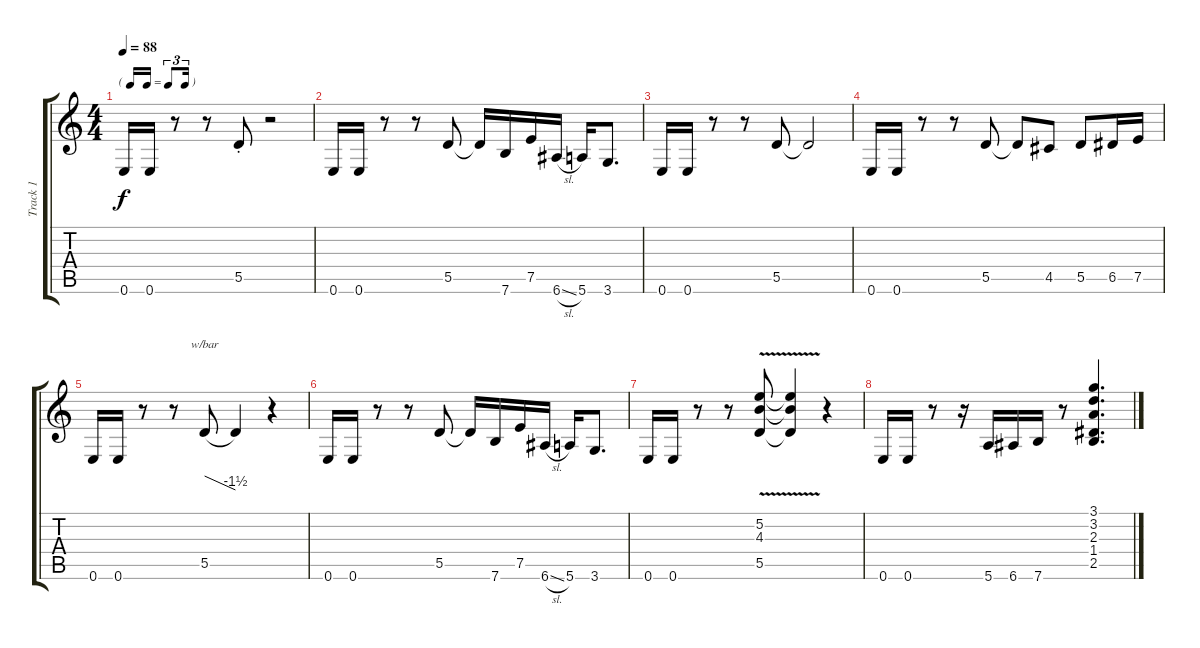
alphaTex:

\track ("Track 1" "Track 1") {instrument electricguitarjazz}
\staff {score tabs}
\tuning (E4 B3 G3 D3 A2 E2) {hide}
\ts (4 4)
\tf triplet16th
\tempo 88
\clef g2
\ks c
0.6.16{dy f} 0.6.16 r.8 r.8 5.5{st}.8 r.2 |
0.6.16 0.6.16 r.8 r.8 5.5.8 5.5{t}.16 7.6.16 7.5.16 6.6{sl}.16 5.6.16 3.6.8{d} |
0.6.16 0.6.16 r.8 r.8 5.5.8 5.5{t}.2 |
0.6.16 0.6.16 r.8 r.8 5.5.8 5.5{t}.8 4.5.8 5.5.8 6.5.16 7.5.16 |
0.6.16 0.6.16 r.8 r.8 5.5.8{tbe (dive default 0 0 60 -6)} 5.5{t}.4 r.4 |
0.6.16 0.6.16 r.8 r.8 5.5.8 5.5{t}.16 7.6.16 7.5.16 6.6{sl}.16 5.6.16 3.6.8{d} |
0.6.16 0.6.16 r.8 r.8 (5.2{v} 4.3{v} 5.5{v}).8 (5.2{t} 4.3{t} 5.5{t}).4 r.4 |
0.6.16 0.6.16 r.8 r.16 5.6.16 6.6.16 7.6.16 r.8 (3.1 3.2 2.3 1.4 2.5).4{d}
